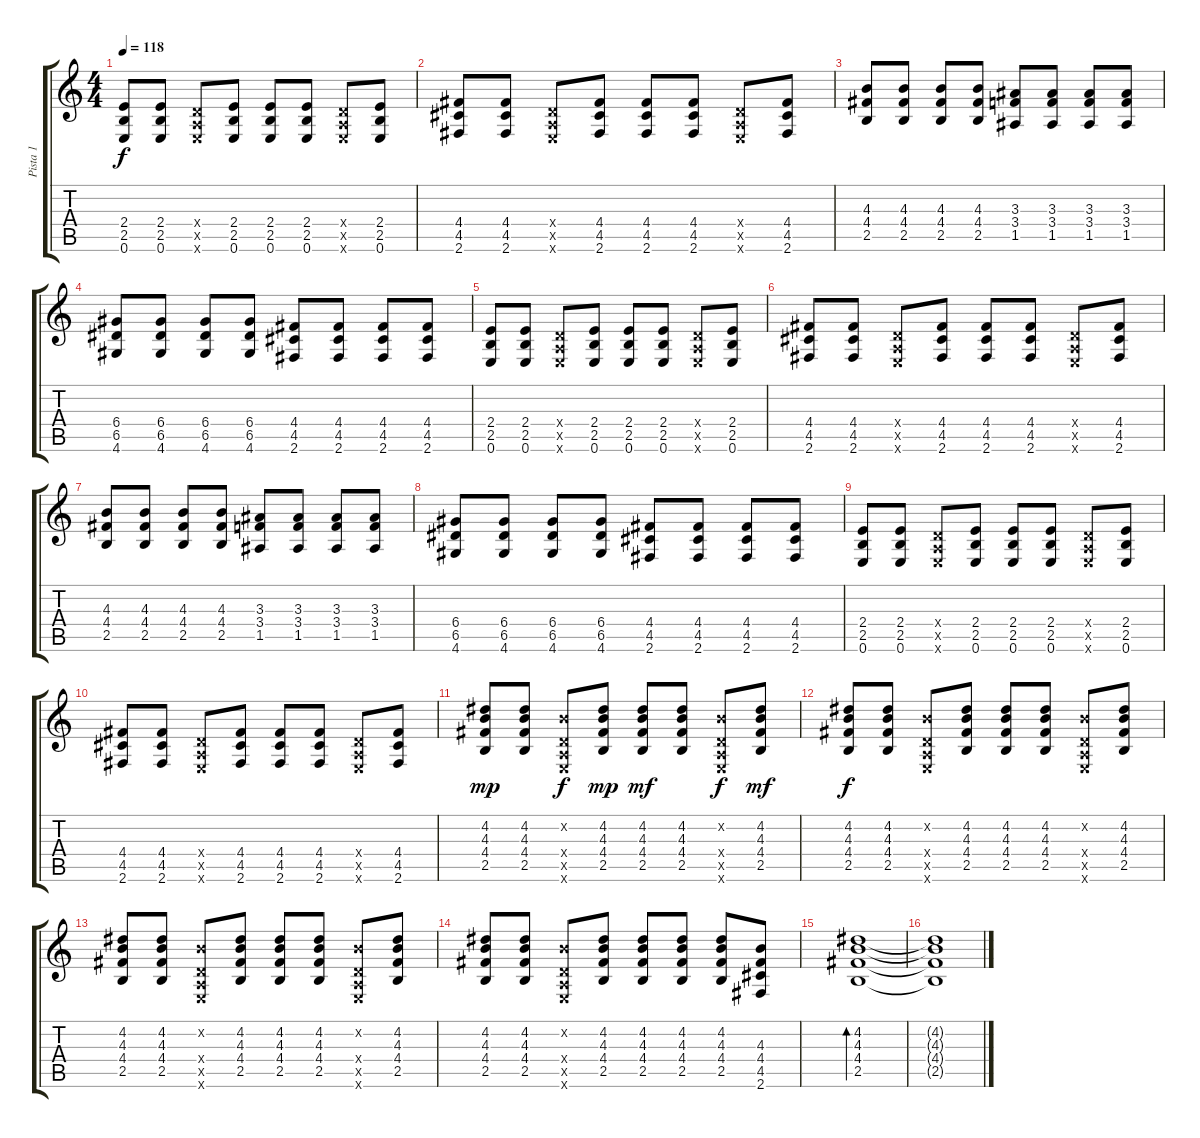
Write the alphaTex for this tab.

\track ("Pista 1" "Pista 1") {instrument acousticguitarsteel}
\staff {score tabs}
\tuning (E4 B3 G3 D3 A2 E2) {hide}
\ts (4 4)
\tempo 118
\clef g2
\ks c
(2.4 2.5 0.6).8{dy f} (2.4 2.5 0.6).8 (0.4{x} 0.5{x} 0.6{x}).8 (2.4 2.5 0.6).8 (2.4 2.5 0.6).8 (2.4 2.5 0.6).8 (0.4{x} 0.5{x} 0.6{x}).8 (2.4 2.5 0.6).8 |
(4.4 4.5 2.6).8 (4.4 4.5 2.6).8 (0.4{x} 0.5{x} 0.6{x}).8 (4.4 4.5 2.6).8 (4.4 4.5 2.6).8 (4.4 4.5 2.6).8 (0.4{x} 0.5{x} 0.6{x}).8 (4.4 4.5 2.6).8 |
(4.3 4.4 2.5).8 (4.3 4.4 2.5).8 (4.3 4.4 2.5).8 (4.3 4.4 2.5).8 (3.3 3.4 1.5).8 (3.3 3.4 1.5).8 (3.3 3.4 1.5).8 (3.3 3.4 1.5).8 |
(6.4 6.5 4.6).8 (6.4 6.5 4.6).8 (6.4 6.5 4.6).8 (6.4 6.5 4.6).8 (4.4 4.5 2.6).8 (4.4 4.5 2.6).8 (4.4 4.5 2.6).8 (4.4 4.5 2.6).8 |
(2.4 2.5 0.6).8 (2.4 2.5 0.6).8 (0.4{x} 0.5{x} 0.6{x}).8 (2.4 2.5 0.6).8 (2.4 2.5 0.6).8 (2.4 2.5 0.6).8 (0.4{x} 0.5{x} 0.6{x}).8 (2.4 2.5 0.6).8 |
(4.4 4.5 2.6).8 (4.4 4.5 2.6).8 (0.4{x} 0.5{x} 0.6{x}).8 (4.4 4.5 2.6).8 (4.4 4.5 2.6).8 (4.4 4.5 2.6).8 (0.4{x} 0.5{x} 0.6{x}).8 (4.4 4.5 2.6).8 |
(4.3 4.4 2.5).8 (4.3 4.4 2.5).8 (4.3 4.4 2.5).8 (4.3 4.4 2.5).8 (3.3 3.4 1.5).8 (3.3 3.4 1.5).8 (3.3 3.4 1.5).8 (3.3 3.4 1.5).8 |
(6.4 6.5 4.6).8 (6.4 6.5 4.6).8 (6.4 6.5 4.6).8 (6.4 6.5 4.6).8 (4.4 4.5 2.6).8 (4.4 4.5 2.6).8 (4.4 4.5 2.6).8 (4.4 4.5 2.6).8 |
(2.4 2.5 0.6).8 (2.4 2.5 0.6).8 (0.4{x} 0.5{x} 0.6{x}).8 (2.4 2.5 0.6).8 (2.4 2.5 0.6).8 (2.4 2.5 0.6).8 (0.4{x} 0.5{x} 0.6{x}).8 (2.4 2.5 0.6).8 |
(4.4 4.5 2.6).8 (4.4 4.5 2.6).8 (0.4{x} 0.5{x} 0.6{x}).8 (4.4 4.5 2.6).8 (4.4 4.5 2.6).8 (4.4 4.5 2.6).8 (0.4{x} 0.5{x} 0.6{x}).8 (4.4 4.5 2.6).8 |
(4.2 4.3 4.4 2.5).8{dy mp} (4.2 4.3 4.4 2.5).8 (0.2{x} 0.4{x} 0.5{x} 0.6{x}).8{dy f} (4.2 4.3 4.4 2.5).8{dy mp} (4.2 4.3 4.4 2.5).8{dy mf} (4.2 4.3 4.4 2.5).8 (0.2{x} 0.4{x} 0.5{x} 0.6{x}).8{dy f} (4.2 4.3 4.4 2.5).8{dy mf} |
(4.2 4.3 4.4 2.5).8{dy f} (4.2 4.3 4.4 2.5).8 (0.2{x} 0.4{x} 0.5{x} 0.6{x}).8 (4.2 4.3 4.4 2.5).8 (4.2 4.3 4.4 2.5).8 (4.2 4.3 4.4 2.5).8 (0.2{x} 0.4{x} 0.5{x} 0.6{x}).8 (4.2 4.3 4.4 2.5).8 |
(4.2 4.3 4.4 2.5).8 (4.2 4.3 4.4 2.5).8 (0.2{x} 0.4{x} 0.5{x} 0.6{x}).8 (4.2 4.3 4.4 2.5).8 (4.2 4.3 4.4 2.5).8 (4.2 4.3 4.4 2.5).8 (0.2{x} 0.4{x} 0.5{x} 0.6{x}).8 (4.2 4.3 4.4 2.5).8 |
(4.2 4.3 4.4 2.5).8 (4.2 4.3 4.4 2.5).8 (0.2{x} 0.4{x} 0.5{x} 0.6{x}).8 (4.2 4.3 4.4 2.5).8 (4.2 4.3 4.4 2.5).8 (4.2 4.3 4.4 2.5).8 (4.2 4.3 4.4 2.5).8 (4.3 4.4 4.5 2.6).8 |
(4.2 4.3 4.4 2.5).1{bd 60} |
(4.2{t} 4.3{t} 4.4{t} 2.5{t}).1
